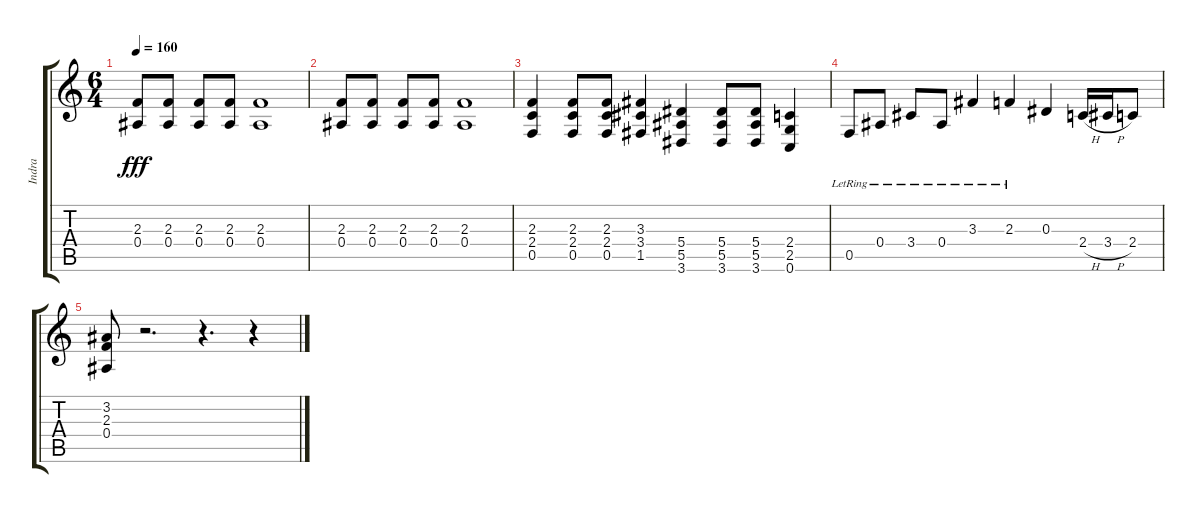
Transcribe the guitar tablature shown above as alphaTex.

\track ("Indra" "Indra") {instrument overdrivenguitar}
\staff {score tabs}
\tuning (C4 G3 Eb3 Bb2 F2 C2) {hide}
\ts (6 4)
\tempo 160
\clef g2
\ks c
(2.3 0.4).8{dy fff} (2.3 0.4).8 (2.3 0.4).8 (2.3 0.4).8 (2.3 0.4).1 |
(2.3 0.4).8 (2.3 0.4).8 (2.3 0.4).8 (2.3 0.4).8 (2.3 0.4).1 |
(2.3 2.4 0.5).4 (2.3 2.4 0.5).8 (2.3 2.4 0.5).8 (3.3 3.4 1.5).4 (5.4 5.5 3.6).4 (5.4 5.5 3.6).8 (5.4 5.5 3.6).8 (2.4 2.5 0.6).4 |
0.5{lr}.8 0.4{lr}.8 3.4{lr}.8 0.4{lr}.8 3.3{lr}.4 2.3{lr}.4 0.3.4 2.4{h}.16 3.4{h}.16 2.4.8 |
(3.2 2.3 0.4).8 r.2{d} r.4{d} r.4
